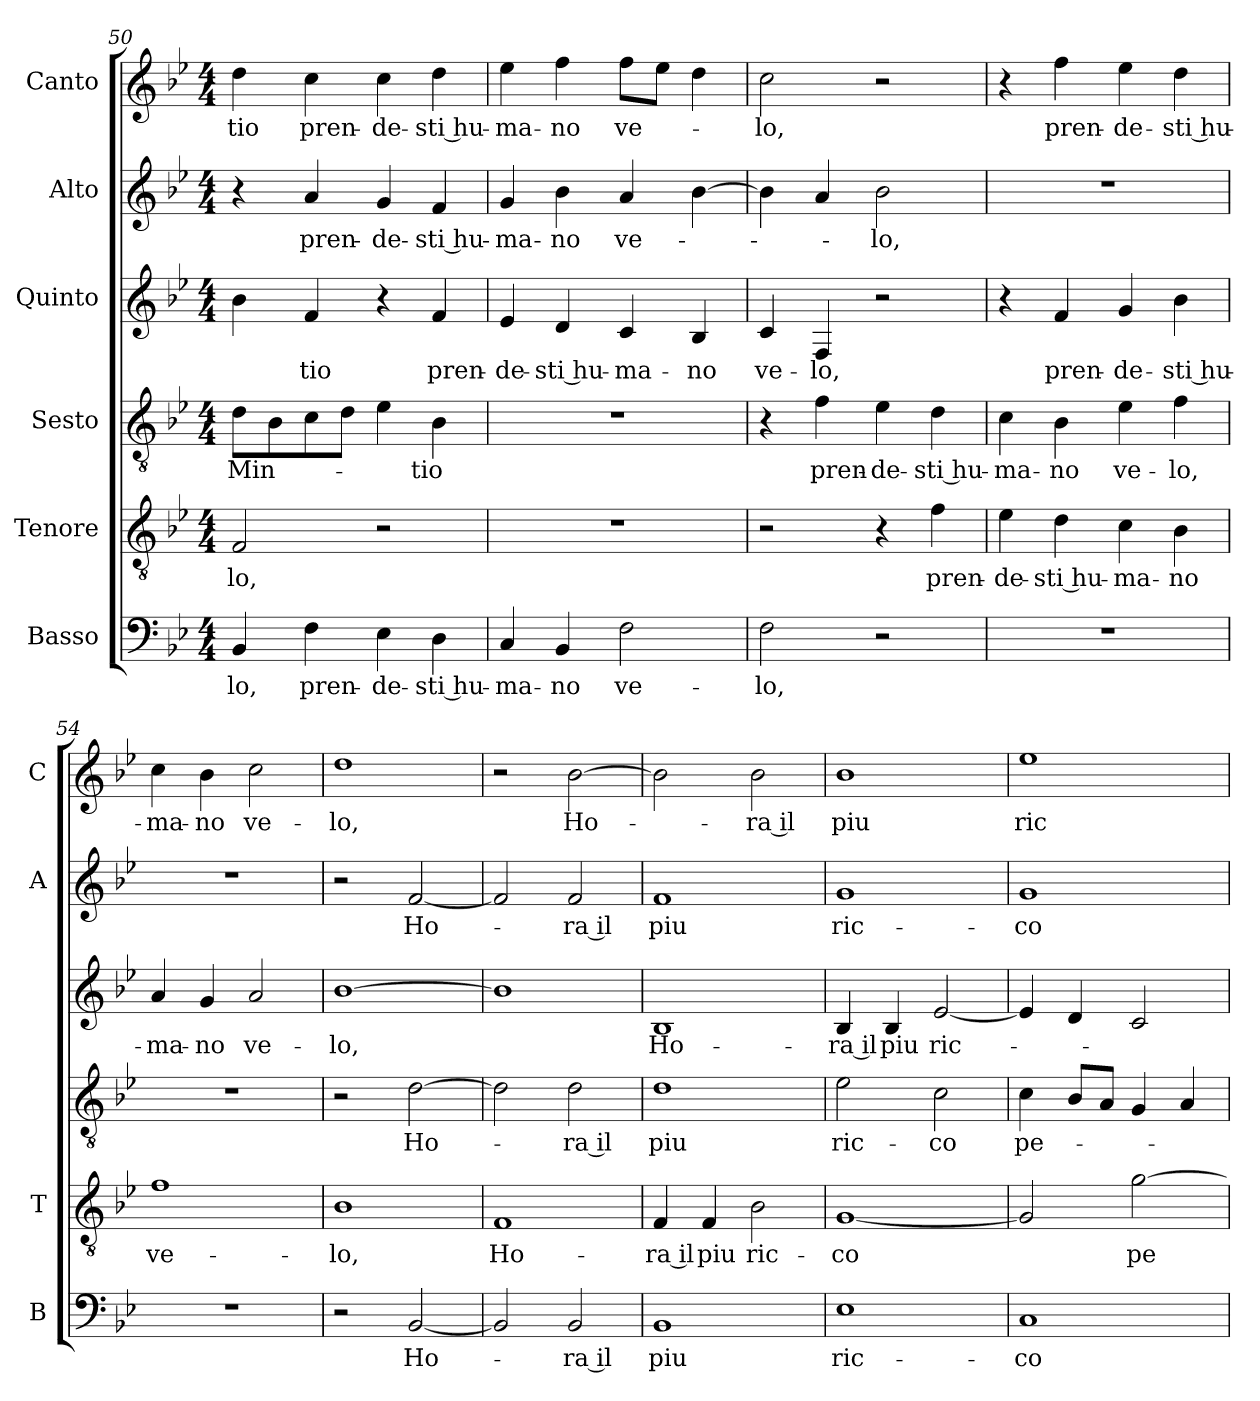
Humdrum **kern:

**kern	**text	**kern	**text	**kern	**text	**kern	**text	**kern	**text	**kern	**text
*part6	*part6	*part5	*part5	*part4	*part4	*part3	*part3	*part2	*part2	*part1	*part1
*staff6	*staff6	*staff5	*staff5	*staff4	*staff4	*staff3	*staff3	*staff2	*staff2	*staff1	*staff1
*I"Basso	*	*I"Tenore	*	*I"Sesto	*	*I"Quinto	*	*I"Alto	*	*I"Canto	*
*I'B	*	*I'T	*	*	*	*	*	*I'A	*	*I'C	*
*clefF4	*	*clefGv2	*	*clefGv2	*	*clefG2	*	*clefG2	*	*clefG2	*
*k[b-e-]	*	*k[b-e-]	*	*k[b-e-]	*	*k[b-e-]	*	*k[b-e-]	*	*k[b-e-]	*
*B-:	*	*B-:	*	*B-:	*	*B-:	*	*B-:	*	*B-:	*
*M4/4	*	*M4/4	*	*M4/4	*	*M4/4	*	*M4/4	*	*M4/4	*
=50	=50	=50	=50	=50	=50	=50	=50	=50	=50	=50	=50
!	!LO:LY:b	!	!LO:LY:b	!	!LO:LY:b	!	!	!	!	!	!LO:LY:b
4BB-/	-lo,	2F/	-lo,	8d\L	Min-	4b-\	.	4r	.	4dd\	-tio
.	.	.	.	8B-\	.	.	.	.	.	.	.
!	!LO:LY:b	!	!	!	!	!	!LO:LY:b	!	!LO:LY:b	!	!LO:LY:b
4F\	pren-	.	.	8c\	.	4f/	-tio	4a/	pren-	4cc\	pren-
.	.	.	.	8d\J	.	.	.	.	.	.	.
!	!LO:LY:b	!	!	!	!	!	!	!	!LO:LY:b	!	!LO:LY:b
4E-\	-de-	2r	.	4e-\	.	4r	.	4g/	-de-	4cc\	-de-
!	!LO:LY:b	!	!	!	!LO:LY:b	!	!LO:LY:b	!	!LO:LY:b	!	!LO:LY:b
4D\	-sti hu-	.	.	4B-\	-tio	4f/	pren-	4f/	-sti hu-	4dd\	-sti hu-
=51	=51	=51	=51	=51	=51	=51	=51	=51	=51	=51	=51
!	!LO:LY:b	!	!	!	!	!	!LO:LY:b	!	!LO:LY:b	!	!LO:LY:b
4C/	-ma-	1r	.	1r	.	4e-/	-de-	4g/	-ma-	4ee-\	-ma-
!	!LO:LY:b	!	!	!	!	!	!LO:LY:b	!	!LO:LY:b	!	!LO:LY:b
4BB-/	-no	.	.	.	.	4d/	-sti hu-	4b-\	-no	4ff\	-no
!	!LO:LY:b	!	!	!	!	!	!LO:LY:b	!	!LO:LY:b	!	!LO:LY:b
2F\	ve-	.	.	.	.	4c/	-ma-	4a/	ve-	8ff\L	ve-
.	.	.	.	.	.	.	.	.	.	8ee-\J	.
!	!	!	!	!	!	!	!LO:LY:b	!	!	!	!
.	.	.	.	.	.	4B-/	-no	[4b-\	.	4dd\	.
!!LO:PB:g=z
=52	=52	=52	=52	=52	=52	=52	=52	=52	=52	=52	=52
!	!LO:LY:b	!	!	!	!	!	!LO:LY:b	!	!	!	!LO:LY:b
2F\	-lo,	2r	.	4r	.	4c/	ve-	4b-\]	.	2cc\	-lo,
!	!	!	!	!	!LO:LY:b	!	!LO:LY:b	!	!	!	!
.	.	.	.	4f\	pren-	4F/	-lo,	4a/	.	.	.
!	!	!	!	!	!LO:LY:b	!	!	!	!LO:LY:b	!	!
2r	.	4r	.	4e-\	-de-	2r	.	2b-\	-lo,	2r	.
!	!	!	!LO:LY:b	!	!LO:LY:b	!	!	!	!	!	!
.	.	4f\	pren-	4d\	-sti hu-	.	.	.	.	.	.
=53	=53	=53	=53	=53	=53	=53	=53	=53	=53	=53	=53
!	!	!	!LO:LY:b	!	!LO:LY:b	!	!	!	!	!	!
1r	.	4e-\	-de-	4c\	-ma-	4r	.	1r	.	4r	.
!	!	!	!LO:LY:b	!	!LO:LY:b	!	!LO:LY:b	!	!	!	!LO:LY:b
.	.	4d\	-sti hu-	4B-\	-no	4f/	pren-	.	.	4ff\	pren-
!	!	!	!LO:LY:b	!	!LO:LY:b	!	!LO:LY:b	!	!	!	!LO:LY:b
.	.	4c\	-ma-	4e-\	ve-	4g/	-de-	.	.	4ee-\	-de-
!	!	!	!LO:LY:b	!	!LO:LY:b	!	!LO:LY:b	!	!	!	!LO:LY:b
.	.	4B-\	-no	4f\	-lo,	4b-\	-sti hu-	.	.	4dd\	-sti hu-
=54	=54	=54	=54	=54	=54	=54	=54	=54	=54	=54	=54
!	!	!	!LO:LY:b	!	!	!	!LO:LY:b	!	!	!	!LO:LY:b
1r	.	1f	ve-	1r	.	4a/	-ma-	1r	.	4cc\	-ma-
!	!	!	!	!	!	!	!LO:LY:b	!	!	!	!LO:LY:b
.	.	.	.	.	.	4g/	-no	.	.	4b-\	-no
!	!	!	!	!	!	!	!LO:LY:b	!	!	!	!LO:LY:b
.	.	.	.	.	.	2a/	ve-	.	.	2cc\	ve-
=55	=55	=55	=55	=55	=55	=55	=55	=55	=55	=55	=55
!	!	!	!LO:LY:b	!	!	!	!LO:LY:b	!	!	!	!LO:LY:b
2r	.	1B-	-lo,	2r	.	[1b-	-lo,	2r	.	1dd	-lo,
!	!LO:LY:b	!	!	!	!LO:LY:b	!	!	!	!LO:LY:b	!	!
[2BB-/	Ho-	.	.	[2d\	Ho-	.	.	[2f/	Ho-	.	.
=56	=56	=56	=56	=56	=56	=56	=56	=56	=56	=56	=56
!	!	!	!LO:LY:b	!	!	!	!	!	!	!	!
2BB-/]	.	1F	Ho-	2d\]	.	1b-]	.	2f/]	.	2r	.
!	!LO:LY:b	!	!	!	!LO:LY:b	!	!	!	!LO:LY:b	!	!LO:LY:b
2BB-/	-ra il	.	.	2d\	-ra il	.	.	2f/	-ra il	[2b-\	Ho-
=57	=57	=57	=57	=57	=57	=57	=57	=57	=57	=57	=57
!	!LO:LY:b	!	!LO:LY:b	!	!LO:LY:b	!	!LO:LY:b	!	!LO:LY:b	!	!
1BB-	piu	4F/	-ra il	1d	piu	1B-	Ho-	1f	piu	2b-\]	.
!	!	!	!LO:LY:b	!	!	!	!	!	!	!	!
.	.	4F/	piu	.	.	.	.	.	.	.	.
!	!	!	!LO:LY:b	!	!	!	!	!	!	!	!LO:LY:b
.	.	2B-\	ric-	.	.	.	.	.	.	2b-\	-ra il
=58	=58	=58	=58	=58	=58	=58	=58	=58	=58	=58	=58
!	!LO:LY:b	!	!LO:LY:b	!	!LO:LY:b	!	!LO:LY:b	!	!LO:LY:b	!	!LO:LY:b
1E-	ric-	[1G	-co	2e-\	ric-	4B-/	-ra il	1g	ric-	1b-	piu
!	!	!	!	!	!	!	!LO:LY:b	!	!	!	!
.	.	.	.	.	.	4B-/	piu	.	.	.	.
!	!	!	!	!	!LO:LY:b	!	!LO:LY:b	!	!	!	!
.	.	.	.	2c\	-co	[2e-/	ric-	.	.	.	.
=59	=59	=59	=59	=59	=59	=59	=59	=59	=59	=59	=59
!	!LO:LY:b	!	!	!	!LO:LY:b	!	!	!	!LO:LY:b	!	!LO:LY:b
1C	-co	2G/]	.	4c\	pe-	4e-/]	.	1g	-co	1ee-	ric-
.	.	.	.	8B-/L	.	4d/	.	.	.	.	.
.	.	.	.	8A/J	.	.	.	.	.	.	.
!	!	!	!LO:LY:b	!	!	!	!	!	!	!	!
.	.	[2g\	pe-	4G/	.	2c/	.	.	.	.	.
.	.	.	.	4A/	.	.	.	.	.	.	.
=	=	=	=	=	=	=	=	=	=	=	=
*-	*-	*-	*-	*-	*-	*-	*-	*-	*-	*-	*-
